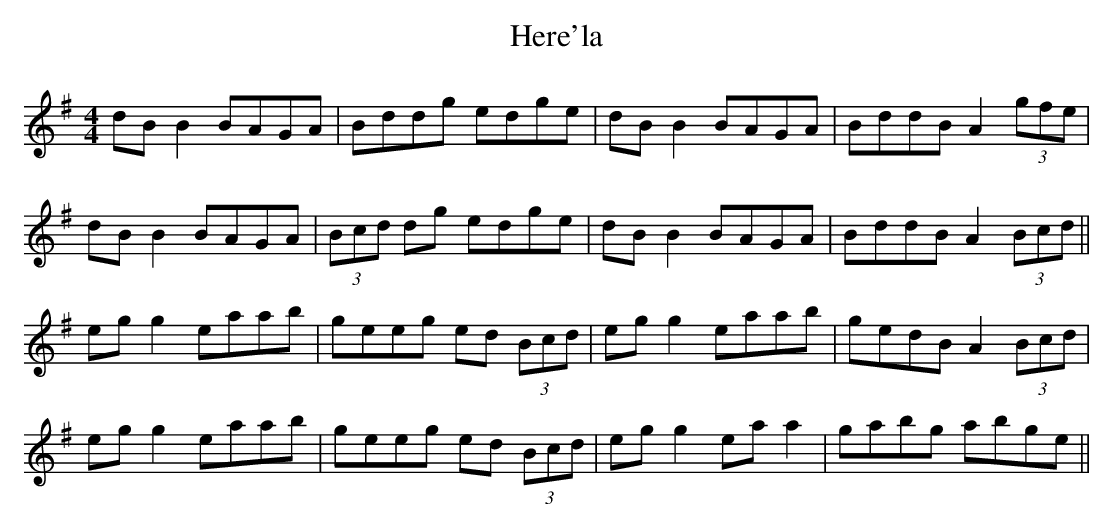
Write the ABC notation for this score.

X:1
T: Here'la
M: 4/4
L: 1/8
K: Gmaj
dB B2 BAGA|Bddg edge|dB B2 BAGA| BddB A2 (3gfe|
dB B2 BAGA|(3Bcd dg edge|dB B2 BAGA| BddB A2 (3Bcd||
eg g2 eaab|geeg ed (3Bcd|eg g2 eaab|gedB A2 (3Bcd|
eg g2 eaab|geeg ed (3Bcd|eg g2 ea a2|gabg abge||
